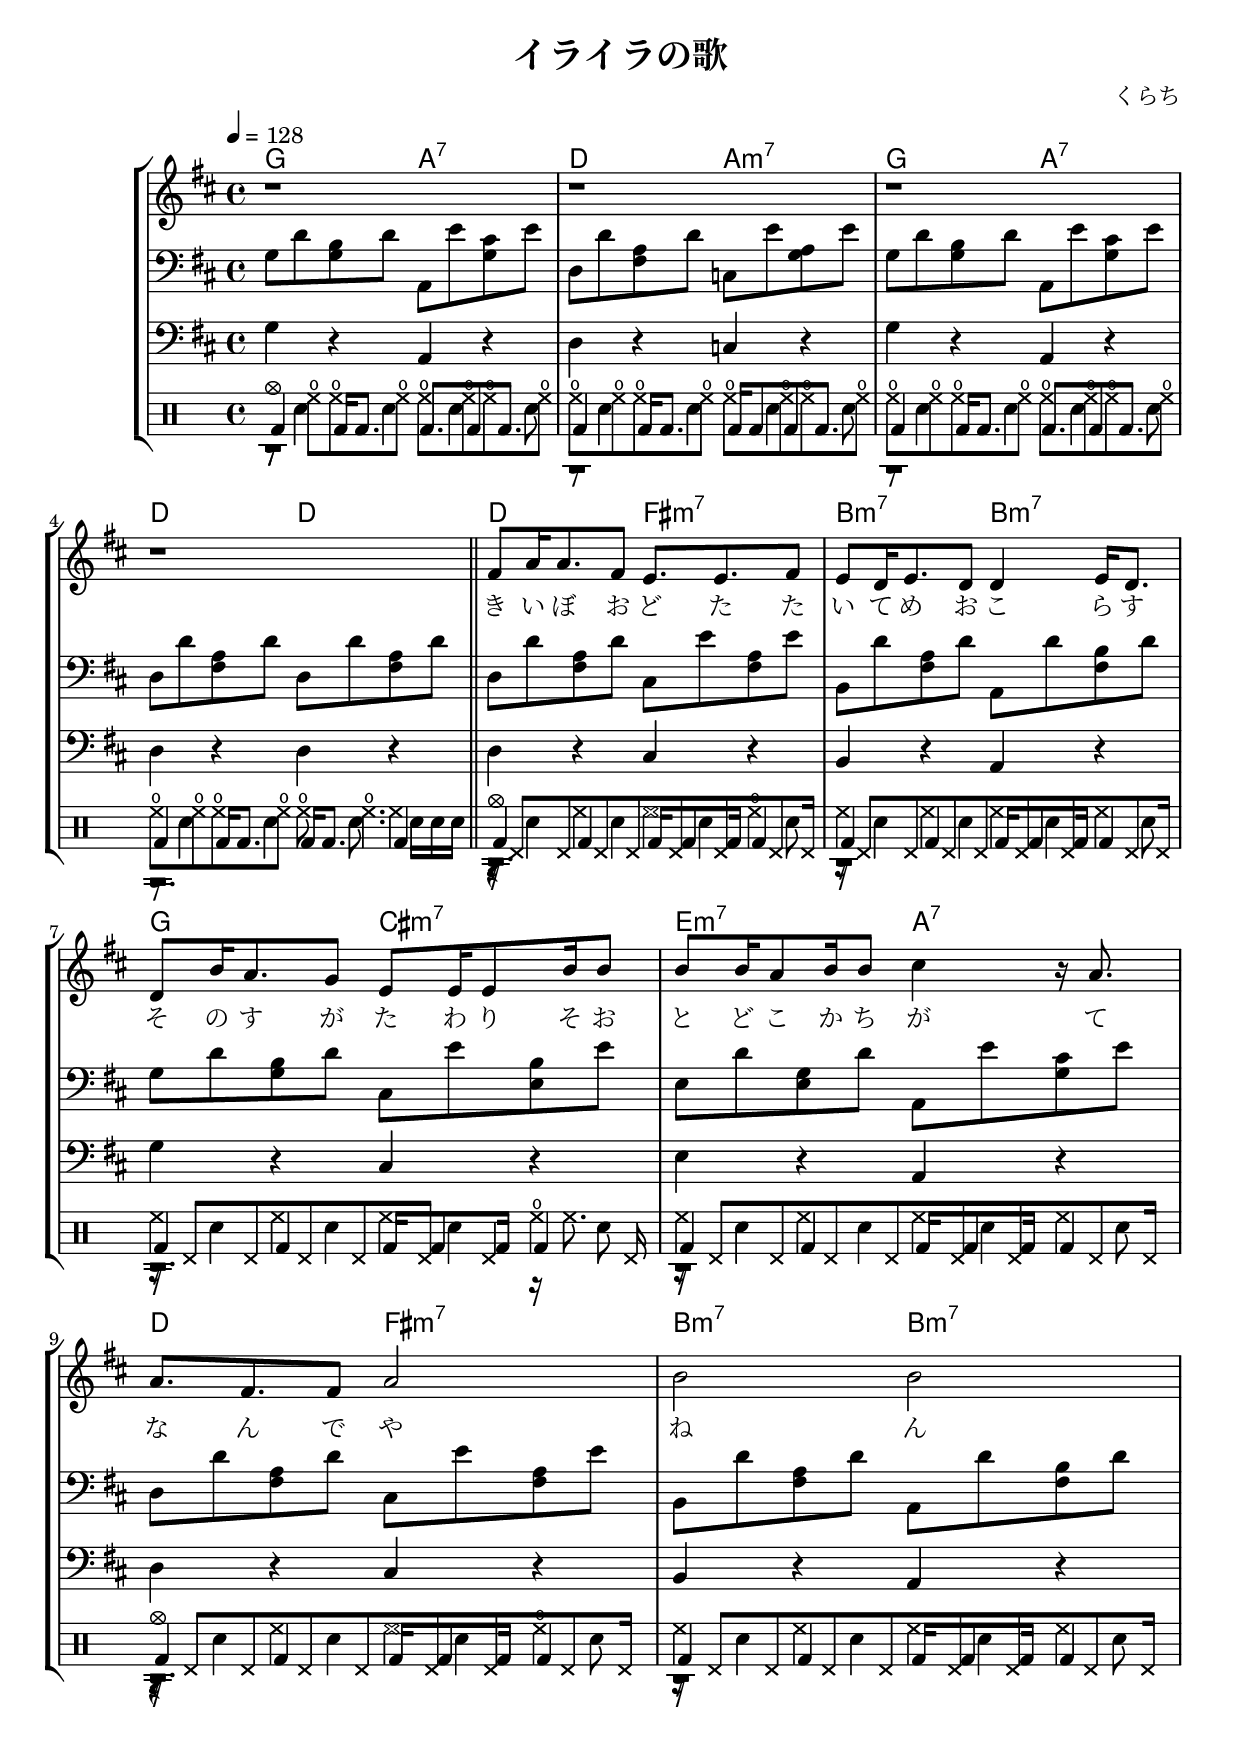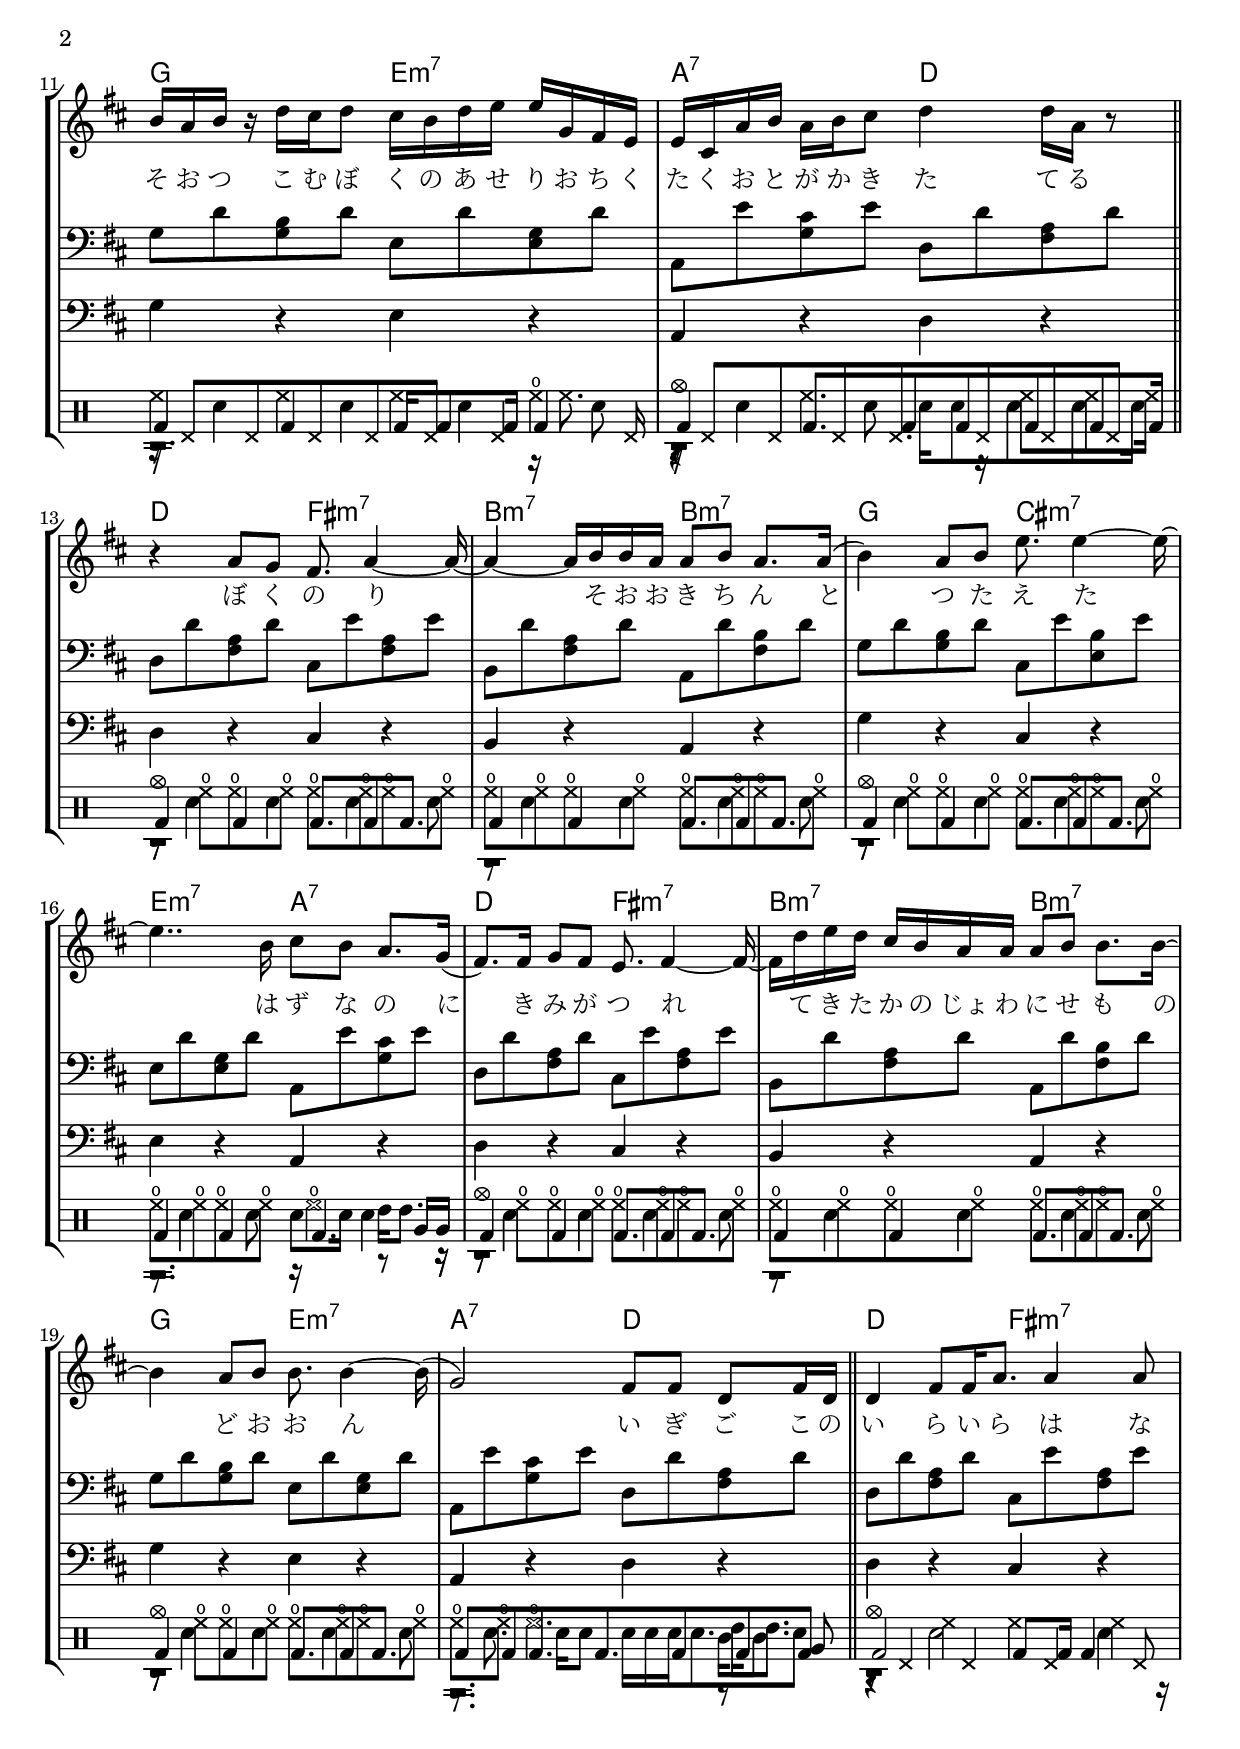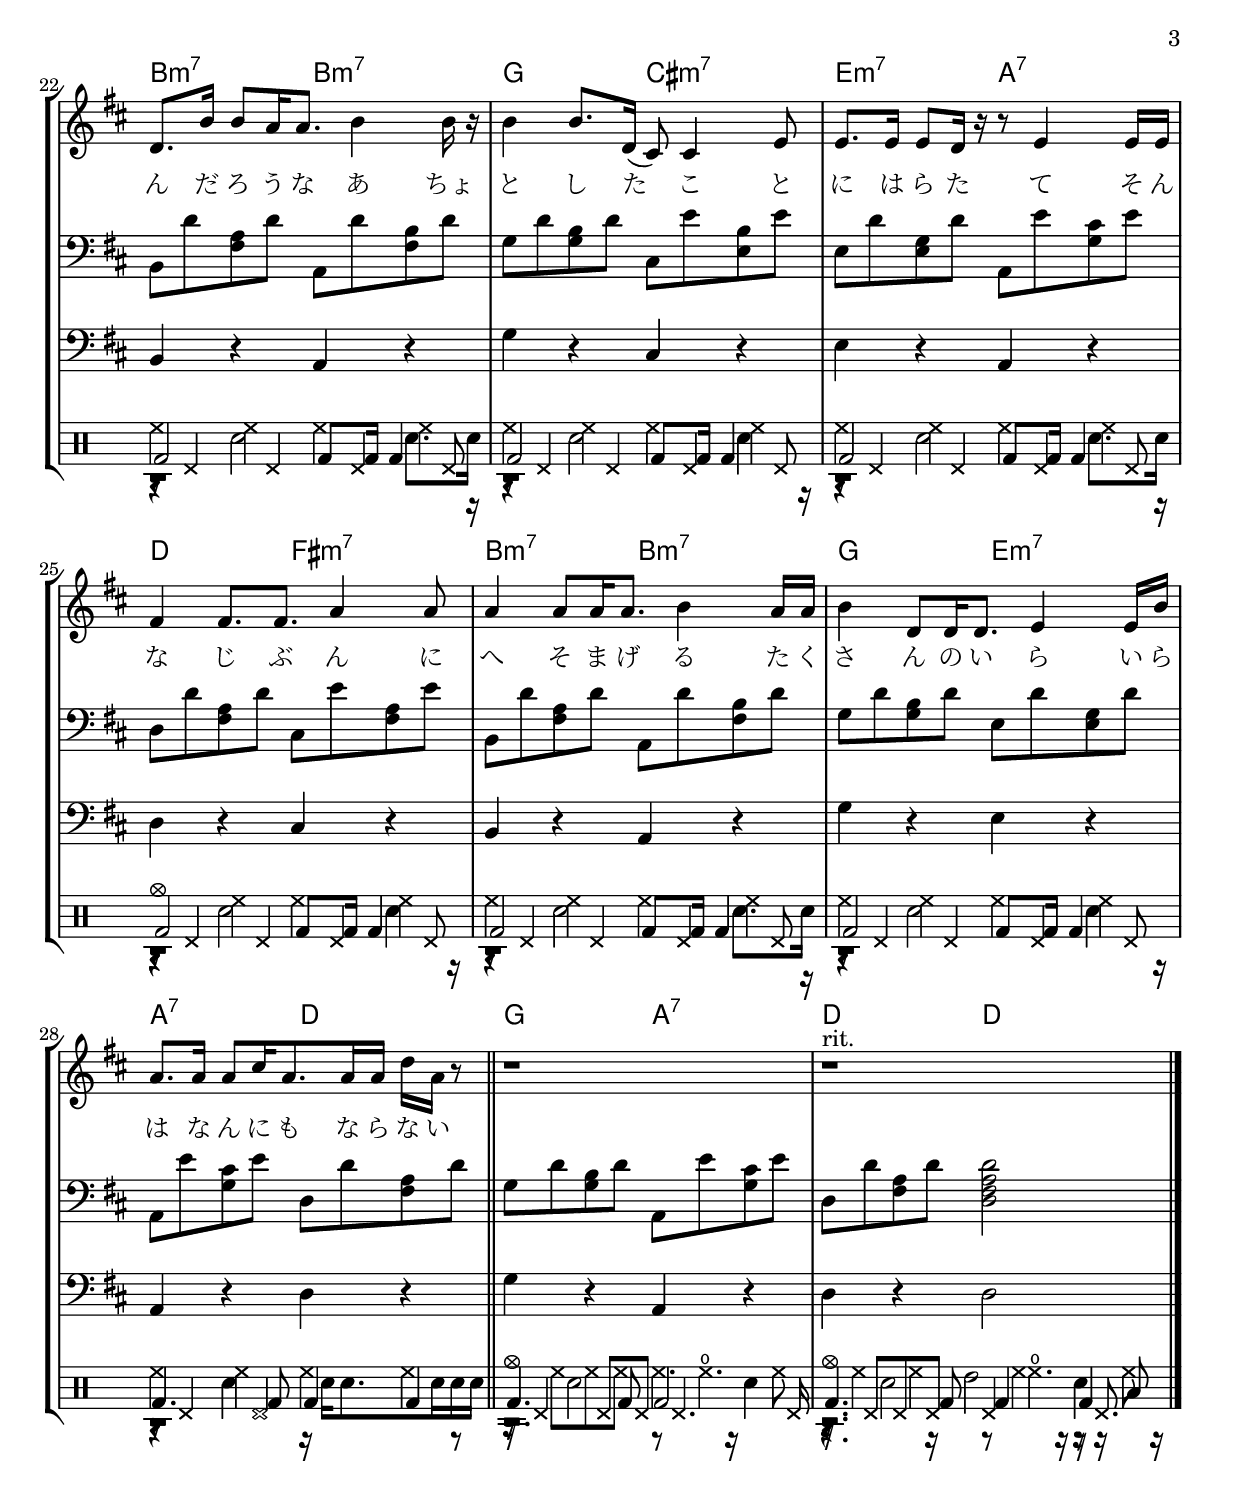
\version "2.12.1"

\header {
	title = \markup {イライラの歌}
	composer = \markup \center-column {くらち}
}

harmony = \chordmode {
	g2 a:7 d a:min7 g a:7 d d 

	d fis:min7 b:min7 b:min7 g cis:min7 e:min7 a:7 d fis:min7 b:min7 b:min7 g e:min7 a:7 d 

	d fis:min7 b:min7 b:min7 g cis:min7 e:min7 a:7 d fis:min7 b:min7 b:min7 g e:min7 a:7 d 

	d fis:min7 b:min7 b:min7 g cis:min7 e:min7 a:7 d fis:min7 b:min7 b:min7 g e:min7 a:7 d 

	g a:7 d d 
}

melody = {
	\key d \major
	\tempo 4 = 128
	r1 | r1 | r1 | r1   
	\set Staff.midiInstrument = #"mmi0.52"
	 fis'8  a'16  a'8.  fis'8  e'8.  e'8.  fis'8 
	e'8  d'16  e'8.  d'8  d'4  e'16  d'8. 
	d'8  b'16  a'8.  g'8  e'8  e'16  e'8  b'16  b'8 
	b'8  b'16  a'8  b'16  b'8  cis''4  r16  a'8. 
	a'8.  fis'8.  fis'8  a'2 
	b'2  b'2 
	b'16  a'16  b'16  r16  d''16  cis''16  d''8  cis''16  b'16  d''16  e''16  e''16  g'16  fis'16  e'16 
	e'16  cis'16  a'16  b'16  a'16  b'16  cis''8  d''4  d''16  a'16  	r8 	\set Staff.midiInstrument = #"mmi0.52"
	r4 a'8  g'8  fis'8.  a'4~a'16~ 
	a'4~a'16  b'16  b'16  a'16  a'8  b'8  a'8.  a'16 
	(b'4)  a'8  b'8  e''8.  e''4~e''16~ 
	e''4..  b'16  cis''8  b'8  a'8.  g'16 
	(fis'8.)  fis'16  g'8  fis'8  e'8.  fis'4~fis'16~ 
	fis'16  d''16  e''16  d''16  cis''16  b'16  a'16  a'16  a'8  b'8  b'8.  b'16~ 
	b'4  a'8  b'8  b'8.  b'4~b'16 
	(g'2)  fis'8  fis'8  d'8  	\set Staff.midiInstrument = #"mmi0.52"
	fis'16  d'16 
	d'4  fis'8  fis'16  a'8.  a'4  a'8 
	d'8.  b'16  b'8  a'16  a'8.  b'4  b'16  r16 
	b'4  b'8.  d'16  (cis'8)  cis'4  e'8 
	e'8.  e'16  e'8  d'16  r16  r8  e'4  e'16  e'16 
	fis'4  fis'8.  fis'8.  a'4  a'8 
	a'4  a'8  a'16  a'8.  b'4  a'16  a'16 
	b'4  d'8  d'16  d'8.  e'4  e'16  b'16 
	a'8.  a'16  a'8  cis''16  a'8.  a'16  a'16  d''16  a'16  	r8 	r1 | r1^"rit." \bar "|."
}

words = \lyricmode {
	
	き  い  ぼ  お  ど  た  た  い  て  め  お  こ  ら  す  そ  の  す  が  た  わ  り  そ  お  と  ど  こ  か  ち  が  て  な  ん  で  や  ね  ん  そ  お  つ  こ  む  ぼ  く  の  あ  せ  り  お  ち  く  た  く  お  と  が  か  き  た  て  る  
	ぼ  く  の  り  そ  お  お  き  ち  ん  と  つ  た  え  た  は  ず  な  の  に  き  み  が  つ  れ  て  き  た  か  の  じょ  わ  に  せ  も  の  ど  お  お  ん  い  ぎ  ご  
	こ  の  い  ら  い  ら  は  な  ん  だ  ろ  う  な  あ  ちょ  と  し  た  こ  と  に  は  ら  た  て  そ  ん  な  じ  ぶ  ん  に  へ  そ  ま  げ  る  た  く  さ  ん  の  い  ら  い  ら  は  な  ん  に  も  な  ら  な  い  
	
}

tempochange = {
	\tempo 4 = 128
	r1 | r1 | r1 | r1 \bar "||"
	\tempo 4 = 128
	r1 | r1 | r1 | r1 | r1 | r1 | r1 | r1 \bar "||"
	\tempo 4 = 128
	r1 | r1 | r1 | r1 | r1 | r1 | r1 | r1 \bar "||"
	\tempo 4 = 128
	r1 | r1 | r1 | r1 | r1 | r1 | r1 | r1 \bar "||"
	\tempo 4 = 128
	r1 | \tempo 4 = 96 r2 \tempo 4 = 85 r2 \bar "|."
}

mainacc = {
	\clef bass
	\set Staff.midiInstrument = #"Acoustic Guitar (nylon)"
	\key d \major
	\tempo 4 = 128
	g8 d' <g b> d'
	a,8 e' <g cis'> e'
	d8 d' <fis a> d'
	c8 e' <g a> e'
	g8 d' <g b> d'
	a,8 e' <g cis'> e'
	d8 d' <fis a> d'
	d8 d' <fis a> d'
	\bar "||"

	\set Staff.midiInstrument = #"Acoustic Guitar (nylon)"
	d8 d' <fis a> d'
	cis8 e' <fis a> e'
	b,8 d' <fis a> d'
	a,8 d' <fis b> d'
	g8 d' <g b> d'
	cis8 e' <e b> e'
	e8 d' <e g> d'
	a,8 e' <g cis'> e'
	d8 d' <fis a> d'
	cis8 e' <fis a> e'
	b,8 d' <fis a> d'
	a,8 d' <fis b> d'
	g8 d' <g b> d'
	e8 d' <e g> d'
	a,8 e' <g cis'> e'
	d8 d' <fis a> d'
	\bar "||"

	\set Staff.midiInstrument = #"Acoustic Guitar (nylon)"
	d8 d' <fis a> d'
	cis8 e' <fis a> e'
	b,8 d' <fis a> d'
	a,8 d' <fis b> d'
	g8 d' <g b> d'
	cis8 e' <e b> e'
	e8 d' <e g> d'
	a,8 e' <g cis'> e'
	d8 d' <fis a> d'
	cis8 e' <fis a> e'
	b,8 d' <fis a> d'
	a,8 d' <fis b> d'
	g8 d' <g b> d'
	e8 d' <e g> d'
	a,8 e' <g cis'> e'
	d8 d' <fis a> d'
	\bar "||"

	\set Staff.midiInstrument = #"Acoustic Guitar (nylon)"
	d8 d' <fis a> d'
	cis8 e' <fis a> e'
	b,8 d' <fis a> d'
	a,8 d' <fis b> d'
	g8 d' <g b> d'
	cis8 e' <e b> e'
	e8 d' <e g> d'
	a,8 e' <g cis'> e'
	d8 d' <fis a> d'
	cis8 e' <fis a> e'
	b,8 d' <fis a> d'
	a,8 d' <fis b> d'
	g8 d' <g b> d'
	e8 d' <e g> d'
	a,8 e' <g cis'> e'
	d8 d' <fis a> d'
	\bar "||"

	\set Staff.midiInstrument = #"Acoustic Guitar (nylon)"
	g8 d' <g b> d'
	a,8 e' <g cis'> e'
	d8 d' <fis a> d'
	<d fis a d'>2
	\bar "|."
}

subacc = {
	\clef bass
	\set Staff.midiInstrument = #"Tenor Sax"
	\key d \major
	\tempo 4 = 128
	g4 r4
	a,4 r4
	d4 r4
	c4 r4
	g4 r4
	a,4 r4
	d4 r4
	d4 r4
	\bar "||"

	\set Staff.midiInstrument = #"Tenor Sax"
	d4 r4
	cis4 r4
	b,4 r4
	a,4 r4
	g4 r4
	cis4 r4
	e4 r4
	a,4 r4
	d4 r4
	cis4 r4
	b,4 r4
	a,4 r4
	g4 r4
	e4 r4
	a,4 r4
	d4 r4
	\bar "||"

	\set Staff.midiInstrument = #"Tenor Sax"
	d4 r4
	cis4 r4
	b,4 r4
	a,4 r4
	g4 r4
	cis4 r4
	e4 r4
	a,4 r4
	d4 r4
	cis4 r4
	b,4 r4
	a,4 r4
	g4 r4
	e4 r4
	a,4 r4
	d4 r4
	\bar "||"

	\set Staff.midiInstrument = #"Tenor Sax"
	d4 r4
	cis4 r4
	b,4 r4
	a,4 r4
	g4 r4
	cis4 r4
	e4 r4
	a,4 r4
	d4 r4
	cis4 r4
	b,4 r4
	a,4 r4
	g4 r4
	e4 r4
	a,4 r4
	d4 r4
	\bar "||"

	\set Staff.midiInstrument = #"Tenor Sax"
	g4 r4
	a,4 r4
	d4 r4
	d2
	\bar "|."
}

percA = {
	\drummode {
	cymc1  |r1  |r1  |r1  \bar "||"
	r2. hho4  |r1  |r2. hho4  |r1  |r2. hho4  |r1  |r2. hho4  |r1  \bar "||"
	r8 hho8 hho8 hho8 hho8 hho8 hho8 hho8  |hho8 hho8 hho8 hho8 hho8 hho8 hho8 hho8  |r8 hho8 hho8 hho8 hho8 hho8 hho8 hho8  |hho8 hho8 hho8 hho8 hho2  |r8 hho8 hho8 hho8 hho8 hho8 hho8 hho8  |hho8 hho8 hho8 hho8 hho8 hho8 hho8 hho8  |r8 hho8 hho8 hho8 hho8 hho8 hho8 hho8  |hho8 hho8 hho2.  \bar "||"
	r4 hh4 hh4 hh4  |hh4 hh4 hh4 hh4  |hh4 hh4 hh4 hh4  |hh4 hh4 hh4 hh4  |r4 hh4 hh4 hh4  |hh4 hh4 hh4 hh4  |hh4 hh4 hh4 hh4  |hh4 hh4 hh4 hh4  \bar "||"
	r2 r8 hho4.  |r2 r8 hho4.  \bar "|."
	}
}

percB = {
	\drummode {
	r8 hho8 hho8 hho8 hho8 hho8 hho8 hho8  |hho8 hho8 hho8 hho8 hho8 hho8 hho8 hho8  |hho8 hho8 hho8 hho8 hho8 hho8 hho8 hho8  |hho8 hho8 hho8 hho8 hho8 hho4.  \bar "||"
	r4 hh4 hh2  |hh4 hh4 hh4 hh4  |hh4 hh4 hh4 r16 hh8.  |hh4 hh4 hh4 hh4  |r4 hh4 hh2  |hh4 hh4 hh4 hh4  |hh4 hh4 hh4 r16 hh8.  |r4 hh4. r16 hh8 hh8 hh16  \bar "||"
	r8 sn4 sn4 sn4 sn8  |r8 sn4 sn4 sn4 sn8  |r8 sn4 sn4 sn4 sn8  |r8 sn4 sn8 sn8 sn16 sn4 r16  |r8 sn4 sn4 sn4 sn8  |r8 sn4 sn4 sn4 sn8  |r8 sn4 sn4 sn4 sn8  |r8 sn8. sn16 sn8 sn16 sn16 sn16 sn8. sn8  \bar "||"
	r8 hhp4 hhp4 hhp4 hhp8  |r8 hhp4 hhp4 hhp4 hhp8  |r8 hhp4 hhp4 hhp4 hhp8  |r8 hhp4 hhp4 hhp4 hhp8  |r8 hhp4 hhp4 hhp4 hhp8  |r8 hhp4 hhp4 hhp4 hhp8  |r8 hhp4 hhp4 hhp4 hhp8  |r8 hhp4 hhp2 r8  \bar "||"
	r8 hh8 hh8 hh8 hh4. hh8  |r16 hh4 hh4 hh4 r16 hh8  \bar "|."
	}
}

percC = {
	\drummode {
	r1  |r1  |r1  |r2. hh4  \bar "||"
	r16 hhp8 hhp8 hhp8 hhp8 hhp8 hhp8 hhp8 hhp16  |r16 hhp8 hhp8 hhp8 hhp8 hhp8 hhp8 hhp8 hhp16  |r16 hhp8 hhp8 hhp8 hhp8 hhp8 hhp4 hhp16  |r16 hhp8 hhp8 hhp8 hhp8 hhp8 hhp8 hhp8 hhp16  |r16 hhp8 hhp8 hhp8 hhp8 hhp8 hhp8 hhp8 hhp16  |r16 hhp8 hhp8 hhp8 hhp8 hhp8 hhp8 hhp8 hhp16  |r16 hhp8 hhp8 hhp8 hhp8 hhp8 hhp4 hhp16  |r16 hhp8 hhp8 hhp8 hhp8. hhp8 hhp8 hhp8  \bar "||"
	bd4 bd4 bd8. bd8 bd8.  |bd4 bd4 bd8. bd8 bd8.  |bd4 bd4 bd8. bd8 bd8.  |bd4 bd4 r16 bd4. r16  |bd4 bd4 bd8. bd8 bd8.  |bd4 bd4 bd8. bd8 bd8.  |bd4 bd4 bd8. bd8 bd8.  |bd8 bd8 bd8. bd8. bd8 bd8 bd8  \bar "||"
	r4 sn2 sn4  |r4 sn2 sn8. sn16  |r4 sn2 sn4  |r4 sn2 sn8. sn16  |r4 sn2 sn4  |r4 sn2 sn8. sn16  |r4 sn2 sn4  |r4 sn4 r16 sn16 sn8. sn16 sn16 sn16  \bar "||"
	r16 hhp4 hhp8 hhp8 hhp4. hhp16  |r8 hhp8 hhp8 hhp8 hhp4 r16 hhp8.  \bar "|."
	}
}

percD = {
	\drummode {
	r8 sn4 sn4 sn4 sn8  |r8 sn4 sn4 sn4 sn8  |r8 sn4 sn4 sn4 sn8  |r8 sn4 sn4 sn8. sn16 sn16 sn16  \bar "||"
	r8 sn4 sn4 sn4 sn8  |r8 sn4 sn4 sn4 sn8  |r8 sn4 sn4 sn4 sn8  |r8 sn4 sn4 sn4 sn8  |r8 sn4 sn4 sn4 sn8  |r8 sn4 sn4 sn4 sn8  |r8 sn4 sn4 sn4 sn8  |r8 sn4 sn8 sn16 sn8 sn8 sn8 sn16  \bar "||"
	cymc1  |r1  |cymc1  |r1  |cymc1  |r1  |cymc1  |r1  \bar "||"
	bd2 bd8 bd16 bd4 r16  |bd2 bd8 bd16 bd4 r16  |bd2 bd8 bd16 bd4 r16  |bd2 bd8 bd16 bd4 r16  |bd2 bd8 bd16 bd4 r16  |bd2 bd8 bd16 bd4 r16  |bd2 bd8 bd16 bd4 r16  |bd4. bd8 bd4 bd4  \bar "||"
	r8. sn2 r16 sn4  |r8. sn2 r16 sn4  \bar "|."
	}
}

percE = {
	\drummode {
	bd4 bd16 bd8. bd8. bd8 bd8.  |bd4 bd16 bd8. bd16 bd8 bd8 bd8.  |bd4 bd16 bd8. bd8. bd8 bd8.  |bd4 bd16 bd8. bd16 bd8. bd4  \bar "||"
	bd4 bd4 bd16 bd8 bd16 bd4  |bd4 bd4 bd16 bd8 bd16 bd4  |bd4 bd4 bd16 bd8 bd16 bd4  |bd4 bd4 bd16 bd8 bd16 bd4  |bd4 bd4 bd16 bd8 bd16 bd4  |bd4 bd4 bd16 bd8 bd16 bd4  |bd4 bd4 bd16 bd8 bd16 bd4  |bd4 bd8. bd8 bd8 bd8 bd8 bd16  \bar "||"
	r1 |r1 |r1 |r2. tommh16 tommh8.  |r1 |r1 |r1 |r2. tommh16 tommh8.  \bar "||"
	cymc1  |r1 |r1 |r1 |cymc1  |r1 |r1 |r1 \bar "||"
	bd4. bd8 bd2  |bd4. bd8 bd4 bd4  \bar "|."
	}
}

percF = {
	\drummode {
	r1 | r1 | r1 | r1 \bar "||"
	cymc1  |r1 |r1 |r1 |cymc1  |r1 |r1 |cymc1  \bar "||"
	r1 |r1 |r1 |r2. r8 tomfh16 tomfh16  |r1 |r1 |r1 |r2. r8 tomfh8  \bar "||"
	r1 | r1 | r1 | r1 | r1 | r1 | r1 | r1 \bar "||"
	cymc1  |cymc1  \bar "|."
	}
}

percG = {
	\drummode {
	r1 | r1 | r1 | r1 \bar "||"
	r1 | r1 | r1 | r1 | r1 | r1 | r1 | r1 \bar "||"
	r1 |r1 |r1 |r1 |r1 |r1 |r1 |r2. tomml16 tomml8.  \bar "||"
	r1 | r1 | r1 | r1 | r1 | r1 | r1 | r1 \bar "||"
	r1 |r4. r16 tommh2 r16  \bar "|."
	}
}

percH = {
	\drummode {
	r1 | r1 | r1 | r1 \bar "||"
	r1 | r1 | r1 | r1 | r1 | r1 | r1 | r1 \bar "||"
	r1 | r1 | r1 | r1 | r1 | r1 | r1 | r1 \bar "||"
	r1 | r1 | r1 | r1 | r1 | r1 | r1 | r1 \bar "||"
	r1 |r2. r8 toml8  \bar "|."
	}
}

\score {
	<<
		\new StaffGroup <<
			\new ChordNames {\harmony}
			\new Voice = "melody" {\melody}
			\new Lyrics \lyricsto "melody" \words
			\new Staff = "mainacc" {\mainacc}
			\new Staff = "subacc" {\subacc}
			\new DrumStaff <<
				\new DrumVoice {\percA}
				\new DrumVoice {\percB}
				\new DrumVoice {\percC}
				\new DrumVoice {\percD}
				\new DrumVoice {\percE}
				\new DrumVoice {\percF}
				\new DrumVoice {\percG}
				\new DrumVoice {\percH}
			>>
		>>
	>>
	\layout { }
}
